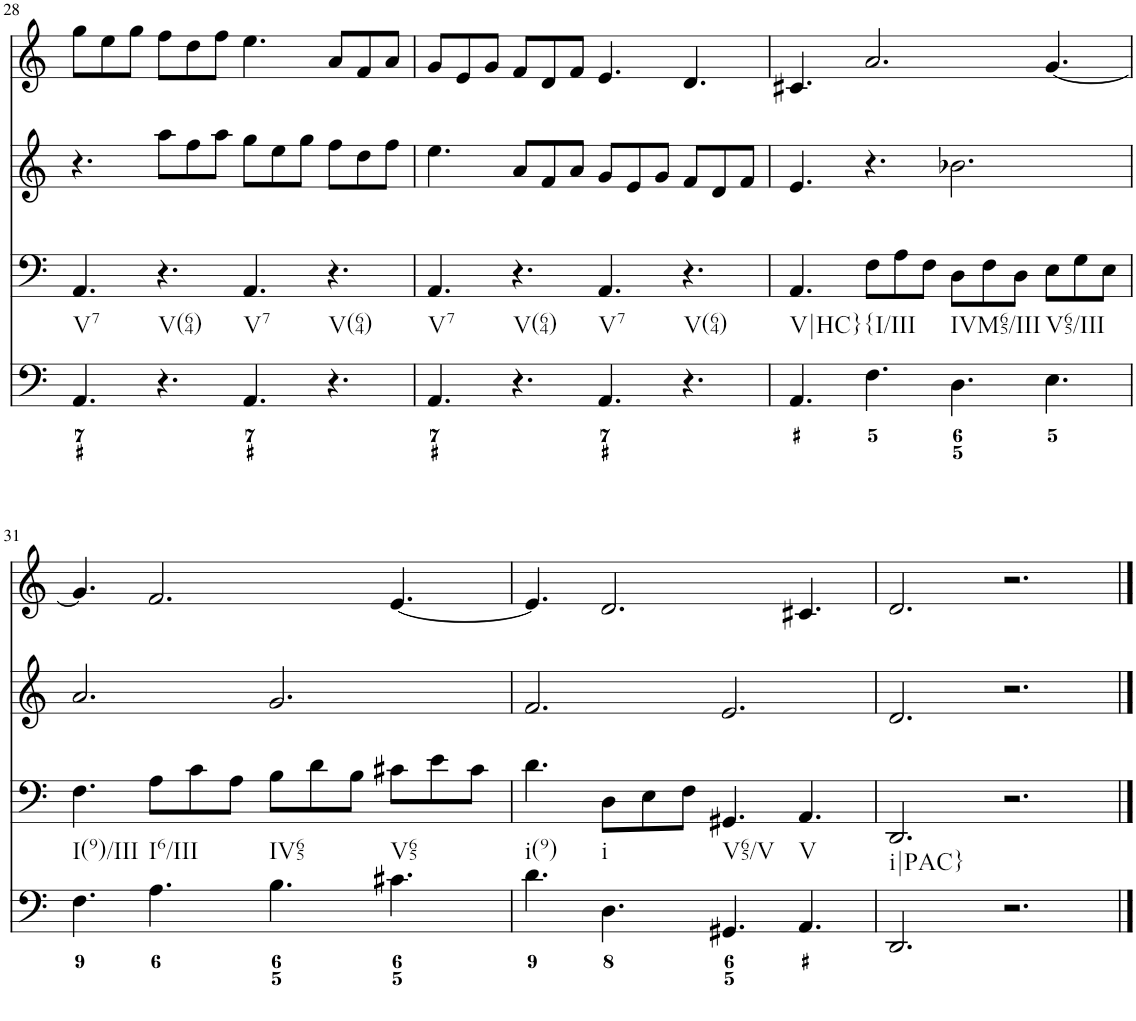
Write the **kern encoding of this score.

**kern	**kern	**kern	**kern
*part4	*part3	*part2	*part1
*staff4	*staff3	*staff2	*staff1
*I"Piano	*I"Piano	*I"Piano	*I"Piano
*I'Pno	*I'Pno	*I'Pno	*I'Pno
!!LO:PB:g=z
*clefF4	*clefF4	*clefG2	*clefG2
*k[]	*k[]	*k[]	*k[]
*M12/8	*M12/8	*M12/8	*M12/8
=28	=28	=28	=28
!	!LO:TX:b:t=V7	!	!
4.AA/	4.AA/	4.r	8gg\L
.	.	.	8ee\
.	.	.	8gg\J
!	!LO:TX:b:t=V(64)	!	!
4.r	4.r	8aa\L	8ff\L
.	.	8ff\	8dd\
.	.	8aa\J	8ff\J
!	!LO:TX:b:t=V7	!	!
4.AA/	4.AA/	8gg\L	4.ee\
.	.	8ee\	.
.	.	8gg\J	.
!	!LO:TX:b:t=V(64)	!	!
4.r	4.r	8ff\L	8a/L
.	.	8dd\	8f/
.	.	8ff\J	8a/J
=29	=29	=29	=29
!	!LO:TX:b:t=V7	!	!
4.AA/	4.AA/	4.ee\	8g/L
.	.	.	8e/
.	.	.	8g/J
!	!LO:TX:b:t=V(64)	!	!
4.r	4.r	8a/L	8f/L
.	.	8f/	8d/
.	.	8a/J	8f/J
!	!LO:TX:b:t=V7	!	!
4.AA/	4.AA/	8g/L	4.e/
.	.	8e/	.
.	.	8g/J	.
!	!LO:TX:b:t=V(64)	!	!
4.r	4.r	8f/L	4.d/
.	.	8d/	.
.	.	8f/J	.
=30	=30	=30	=30
!	!LO:TX:b:t=V|HC}	!	!
4.AA/	4.AA/	4.e/	4.c#X/
!	!LO:TX:b:t={I/III	!	!
4.F\	8F\L	4.r	2.a/
.	8A\	.	.
.	8F\J	.	.
!	!LO:TX:b:t=IVM65/III	!	!
4.D\	8D\L	2.b-X\	.
.	8F\	.	.
.	8D\J	.	.
!	!LO:TX:b:t=V65/III	!	!
4.E\	8E\L	.	[4.g/
.	8G\	.	.
.	8E\J	.	.
!!LO:LB:g=z
=31	=31	=31	=31
!	!LO:TX:b:t=I(9)/III	!	!
4.F\	4.F\	2.a/	4.g/]
!	!LO:TX:b:t=I6/III	!	!
4.A\	8A\L	.	2.f/
.	8c\	.	.
.	8A\J	.	.
!	!LO:TX:b:t=IV65	!	!
4.B\	8B\L	2.g/	.
.	8d\	.	.
.	8B\J	.	.
!	!LO:TX:b:t=V65	!	!
4.c#X\	8c#X\L	.	[4.e/
.	8e\	.	.
.	8c#\J	.	.
=32	=32	=32	=32
!	!LO:TX:b:t=i(9)	!	!
4.d\	4.d\	2.f/	4.e/]
!	!LO:TX:b:t=i	!	!
4.D\	8D\L	.	2.d/
.	8E\	.	.
.	8F\J	.	.
!	!LO:TX:b:t=V65/V	!	!
4.GG#X/	4.GG#X/	2.e/	.
!	!LO:TX:b:t=V	!	!
4.AA/	4.AA/	.	4.c#X/
=33	=33	=33	=33
!	!LO:TX:b:t=i|PAC}	!	!
2.DD/	2.DD/	2.d/	2.d/
2.r	2.r	2.r	2.r
==	==	==	==
*-	*-	*-	*-
